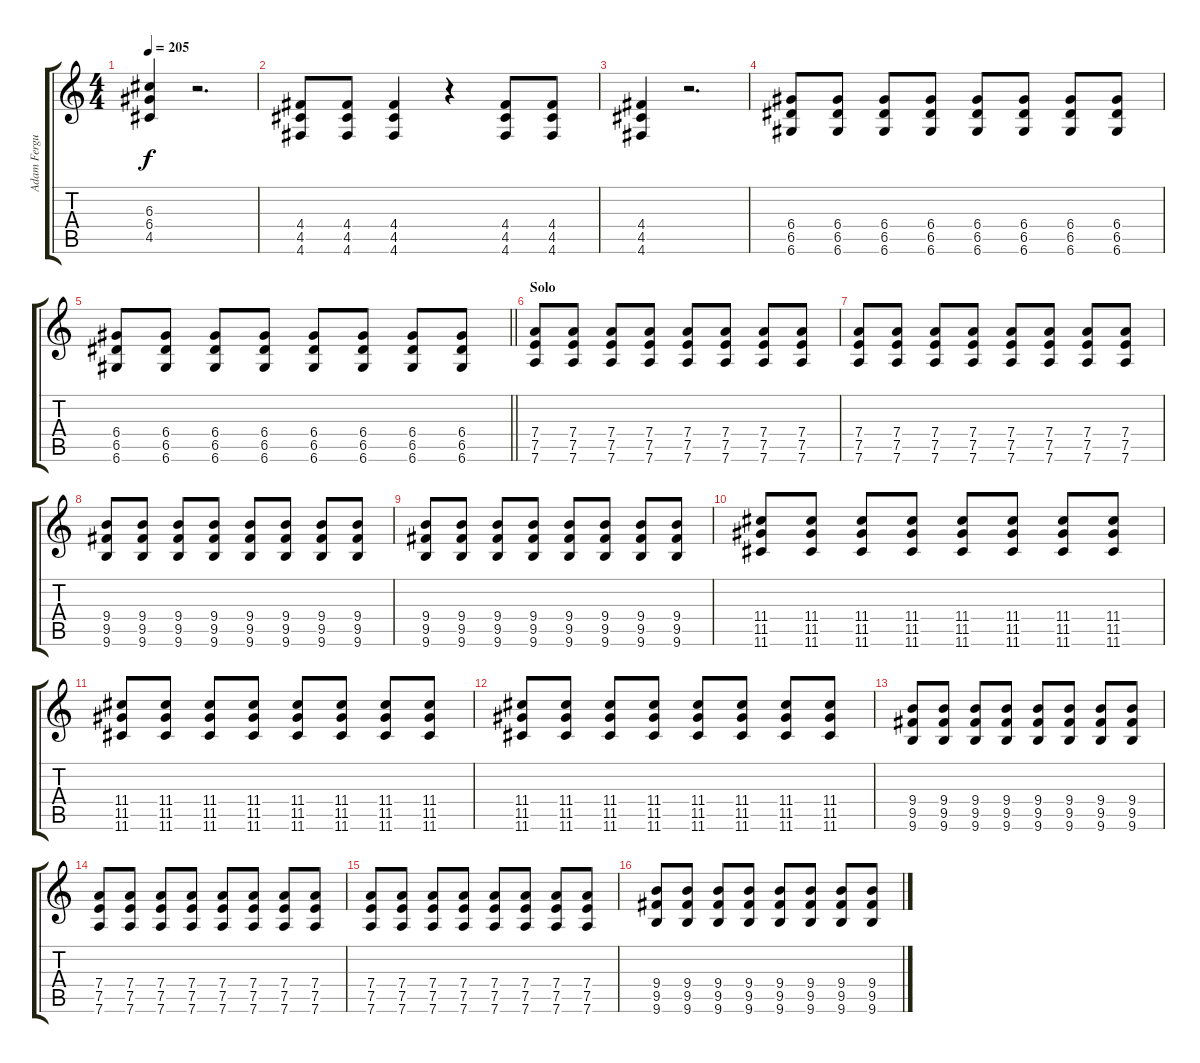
\track ("Adam Ferguson - Guitar" "Adam Fergu") {instrument overdrivenguitar}
\staff {score tabs}
\tuning (E4 B3 G3 D3 A2 D2) {hide}
\ts (4 4)
\tempo 205
\clef g2
\ks c
(6.3 6.4 4.5).4{dy f} r.2{d} |
(4.4 4.5 4.6).8 (4.4 4.5 4.6).8 (4.4 4.5 4.6).4 r.4 (4.4 4.5 4.6).8 (4.4 4.5 4.6).8 |
(4.4 4.5 4.6).4 r.2{d} |
(6.4 6.5 6.6).8 (6.4 6.5 6.6).8 (6.4 6.5 6.6).8 (6.4 6.5 6.6).8 (6.4 6.5 6.6).8 (6.4 6.5 6.6).8 (6.4 6.5 6.6).8 (6.4 6.5 6.6).8 |
\barLineRight lightlight
(6.4 6.5 6.6).8 (6.4 6.5 6.6).8 (6.4 6.5 6.6).8 (6.4 6.5 6.6).8 (6.4 6.5 6.6).8 (6.4 6.5 6.6).8 (6.4 6.5 6.6).8 (6.4 6.5 6.6).8 |
\section ("" "Solo")
(7.4 7.5 7.6).8{volume 11} (7.4 7.5 7.6).8 (7.4 7.5 7.6).8 (7.4 7.5 7.6).8 (7.4 7.5 7.6).8 (7.4 7.5 7.6).8 (7.4 7.5 7.6).8 (7.4 7.5 7.6).8 |
(7.4 7.5 7.6).8 (7.4 7.5 7.6).8 (7.4 7.5 7.6).8 (7.4 7.5 7.6).8 (7.4 7.5 7.6).8 (7.4 7.5 7.6).8 (7.4 7.5 7.6).8 (7.4 7.5 7.6).8 |
(9.4 9.5 9.6).8 (9.4 9.5 9.6).8 (9.4 9.5 9.6).8 (9.4 9.5 9.6).8 (9.4 9.5 9.6).8 (9.4 9.5 9.6).8 (9.4 9.5 9.6).8 (9.4 9.5 9.6).8 |
(9.4 9.5 9.6).8 (9.4 9.5 9.6).8 (9.4 9.5 9.6).8 (9.4 9.5 9.6).8 (9.4 9.5 9.6).8 (9.4 9.5 9.6).8 (9.4 9.5 9.6).8 (9.4 9.5 9.6).8 |
(11.4 11.5 11.6).8 (11.4 11.5 11.6).8 (11.4 11.5 11.6).8 (11.4 11.5 11.6).8 (11.4 11.5 11.6).8 (11.4 11.5 11.6).8 (11.4 11.5 11.6).8 (11.4 11.5 11.6).8 |
(11.4 11.5 11.6).8 (11.4 11.5 11.6).8 (11.4 11.5 11.6).8 (11.4 11.5 11.6).8 (11.4 11.5 11.6).8 (11.4 11.5 11.6).8 (11.4 11.5 11.6).8 (11.4 11.5 11.6).8 |
(11.4 11.5 11.6).8 (11.4 11.5 11.6).8 (11.4 11.5 11.6).8 (11.4 11.5 11.6).8 (11.4 11.5 11.6).8 (11.4 11.5 11.6).8 (11.4 11.5 11.6).8 (11.4 11.5 11.6).8 |
(9.4 9.5 9.6).8 (9.4 9.5 9.6).8 (9.4 9.5 9.6).8 (9.4 9.5 9.6).8 (9.4 9.5 9.6).8 (9.4 9.5 9.6).8 (9.4 9.5 9.6).8 (9.4 9.5 9.6).8 |
(7.4 7.5 7.6).8 (7.4 7.5 7.6).8 (7.4 7.5 7.6).8 (7.4 7.5 7.6).8 (7.4 7.5 7.6).8 (7.4 7.5 7.6).8 (7.4 7.5 7.6).8 (7.4 7.5 7.6).8 |
(7.4 7.5 7.6).8 (7.4 7.5 7.6).8 (7.4 7.5 7.6).8 (7.4 7.5 7.6).8 (7.4 7.5 7.6).8 (7.4 7.5 7.6).8 (7.4 7.5 7.6).8 (7.4 7.5 7.6).8 |
(9.4 9.5 9.6).8 (9.4 9.5 9.6).8 (9.4 9.5 9.6).8 (9.4 9.5 9.6).8 (9.4 9.5 9.6).8 (9.4 9.5 9.6).8 (9.4 9.5 9.6).8 (9.4 9.5 9.6).8
